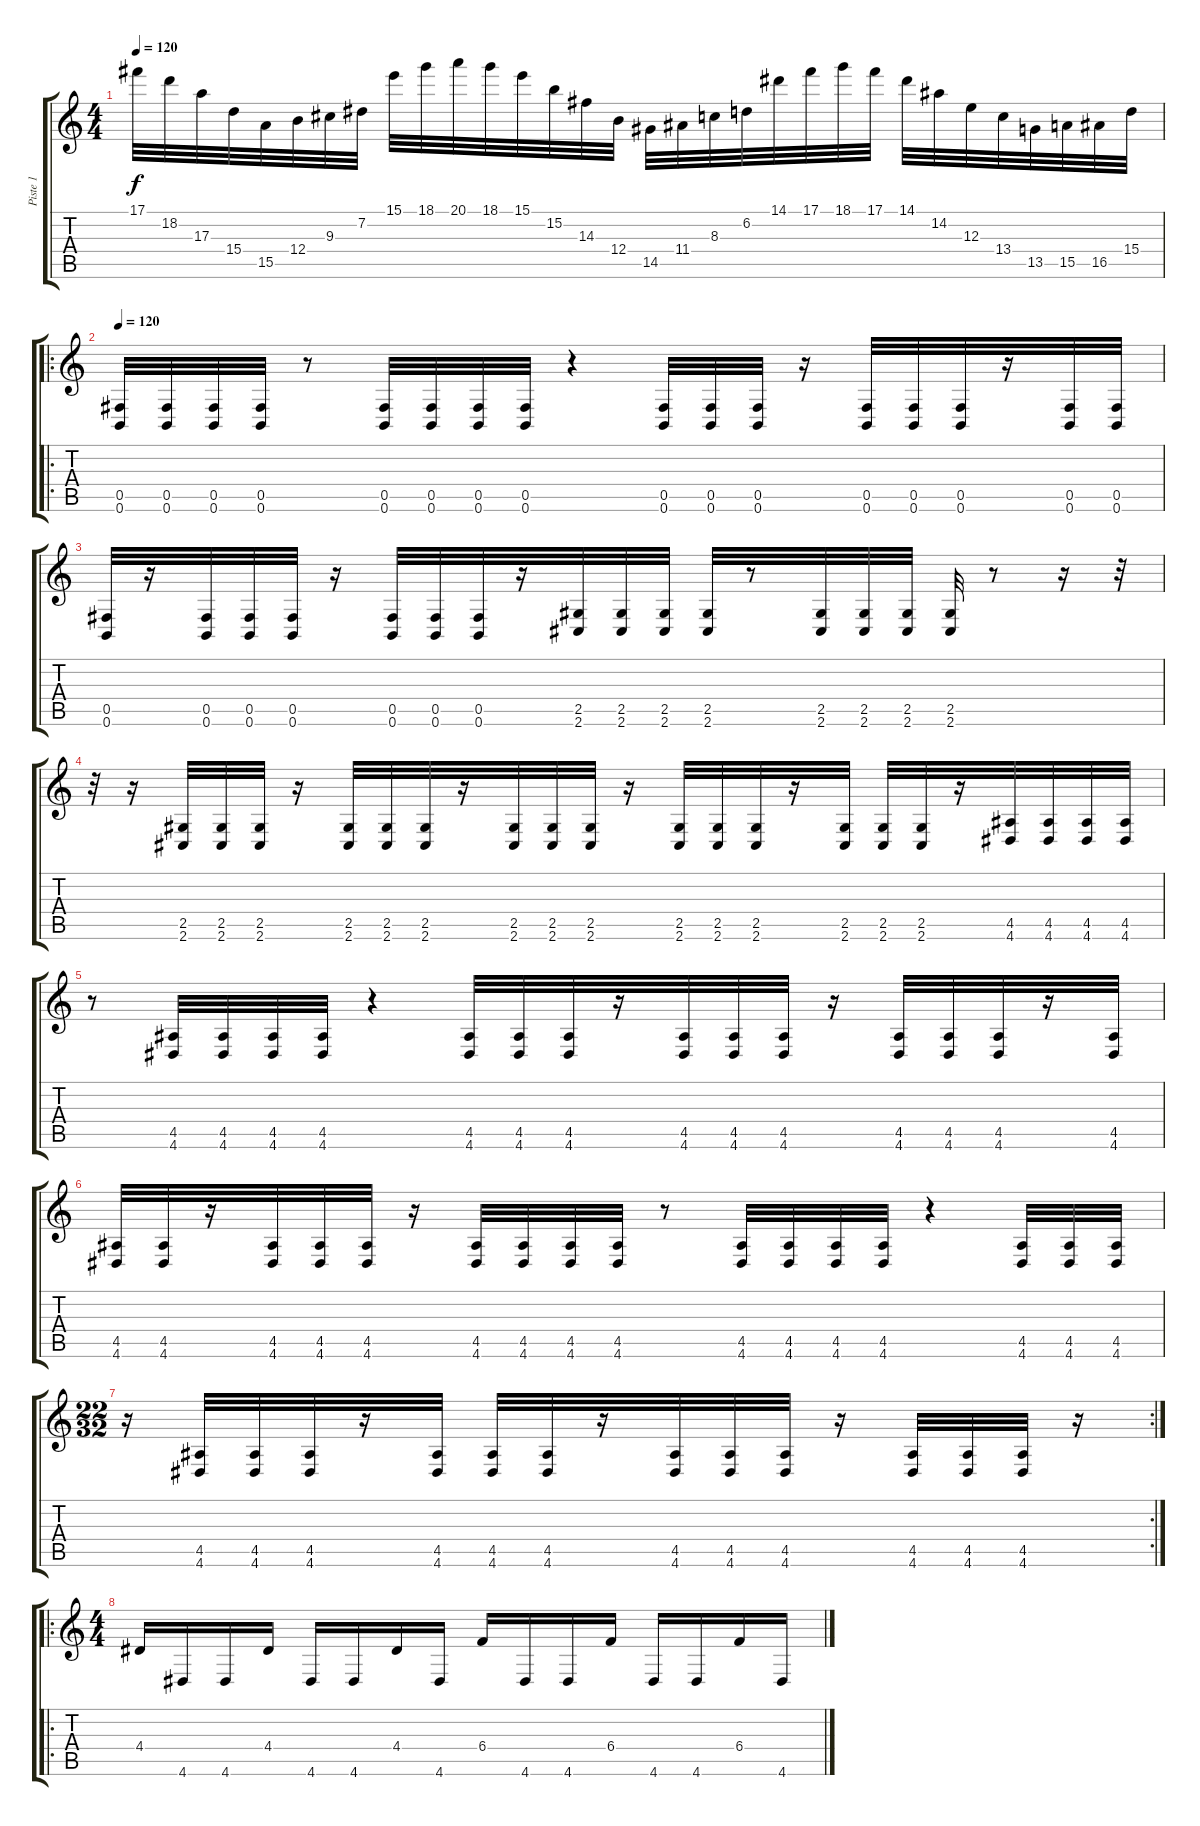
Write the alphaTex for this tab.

\track ("Piste 1" "Piste 1") {instrument distortionguitar}
\staff {score tabs}
\tuning (Db4 Ab3 E3 B2 Gb2 B1) {hide}
\ts (4 4)
\tempo 120
\clef g2
\ks c
17.1.32{dy f} 18.2.32 17.3.32 15.4.32 15.5.32 12.4.32 9.3.32 7.2.32 15.1.32 18.1.32 20.1.32 18.1.32 15.1.32 15.2.32 14.3.32 12.4.32 14.5.32 11.4.32 8.3.32 6.2.32 14.1.32 17.1.32 18.1.32 17.1.32 14.1.32 14.2.32 12.3.32 13.4.32 13.5.32 15.5.32 16.5.32 15.4.32 |
\ro
\tempo 120
(0.5 0.6).32 (0.5 0.6).32 (0.5 0.6).32 (0.5 0.6).32 r.8 (0.5 0.6).32 (0.5 0.6).32 (0.5 0.6).32 (0.5 0.6).32 r.4 (0.5 0.6).32 (0.5 0.6).32 (0.5 0.6).32 r.16 (0.5 0.6).32 (0.5 0.6).32 (0.5 0.6).32 r.16 (0.5 0.6).32 (0.5 0.6).32 |
(0.5 0.6).32 r.16 (0.5 0.6).32 (0.5 0.6).32 (0.5 0.6).32 r.16 (0.5 0.6).32 (0.5 0.6).32 (0.5 0.6).32 r.16 (2.5 2.6).32 (2.5 2.6).32 (2.5 2.6).32 (2.5 2.6).32 r.8 (2.5 2.6).32 (2.5 2.6).32 (2.5 2.6).32 (2.5 2.6).32 r.8 r.16 r.32 |
r.32 r.16 (2.5 2.6).32 (2.5 2.6).32 (2.5 2.6).32 r.16 (2.5 2.6).32 (2.5 2.6).32 (2.5 2.6).32 r.16 (2.5 2.6).32 (2.5 2.6).32 (2.5 2.6).32 r.16 (2.5 2.6).32 (2.5 2.6).32 (2.5 2.6).32 r.16 (2.5 2.6).32 (2.5 2.6).32 (2.5 2.6).32 r.16 (4.5 4.6).32 (4.5 4.6).32 (4.5 4.6).32 (4.5 4.6).32 |
r.8 (4.5 4.6).32 (4.5 4.6).32 (4.5 4.6).32 (4.5 4.6).32 r.4 (4.5 4.6).32 (4.5 4.6).32 (4.5 4.6).32 r.16 (4.5 4.6).32 (4.5 4.6).32 (4.5 4.6).32 r.16 (4.5 4.6).32 (4.5 4.6).32 (4.5 4.6).32 r.16 (4.5 4.6).32 |
(4.5 4.6).32 (4.5 4.6).32 r.16 (4.5 4.6).32 (4.5 4.6).32 (4.5 4.6).32 r.16 (4.5 4.6).32 (4.5 4.6).32 (4.5 4.6).32 (4.5 4.6).32 r.8 (4.5 4.6).32 (4.5 4.6).32 (4.5 4.6).32 (4.5 4.6).32 r.4 (4.5 4.6).32 (4.5 4.6).32 (4.5 4.6).32 |
\rc 2
\ts (22 32)
r.16 (4.5 4.6).32 (4.5 4.6).32 (4.5 4.6).32 r.16 (4.5 4.6).32 (4.5 4.6).32 (4.5 4.6).32 r.16 (4.5 4.6).32 (4.5 4.6).32 (4.5 4.6).32 r.16 (4.5 4.6).32 (4.5 4.6).32 (4.5 4.6).32 r.16 |
\ro
\ts (4 4)
4.4.16 4.6.16 4.6.16 4.4.16 4.6.16 4.6.16 4.4.16 4.6.16 6.4.16 4.6.16 4.6.16 6.4.16 4.6.16 4.6.16 6.4.16 4.6.16
